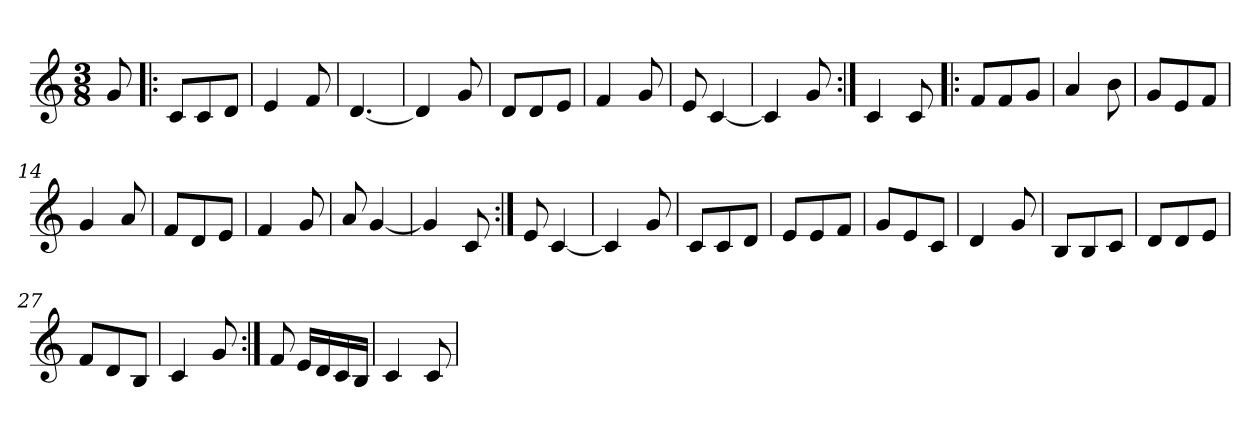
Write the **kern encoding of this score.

**kern
*part1
*staff1
*clefG2
*k[]
*M3/8
*MM81
=1
8g/
=2!|:
8c/L
8c/
8d/J
=3
4e/
8f/
=4
[4.d/
=5
4d/]
8g/
=6
8d/L
8d/
8e/J
=7
4f/
8g/
=8
8e/
[4c/
=9
4c/]
8g/
=10:|!
4c/
8c/
=11!|:
8f/L
8f/
8g/J
=12
4a/
8b\
=13
8g/L
8e/
8f/J
=14
4g/
8a/
!!LO:LB:g=z
=15
8f/L
8d/
8e/J
=16
4f/
8g/
=17
8a/
[4g/
=18
4g/]
8c/
=19:|!
8e/
[4c/
=20
4c/]
8g/
=21
8c/L
8c/
8d/J
=22
8e/L
8e/
8f/J
=23
8g/L
8e/
8c/J
=24
4d/
8g/
=25
8B/L
8B/
8c/J
=26
8d/L
8d/
8e/J
=27
8f/L
8d/
8B/J
=28
4c/
8g/
!!LO:LB:g=z
=29:|!
8f/
16e/LL
16d/
16c/
16B/JJ
=30
4c/
8c/
=
*-
